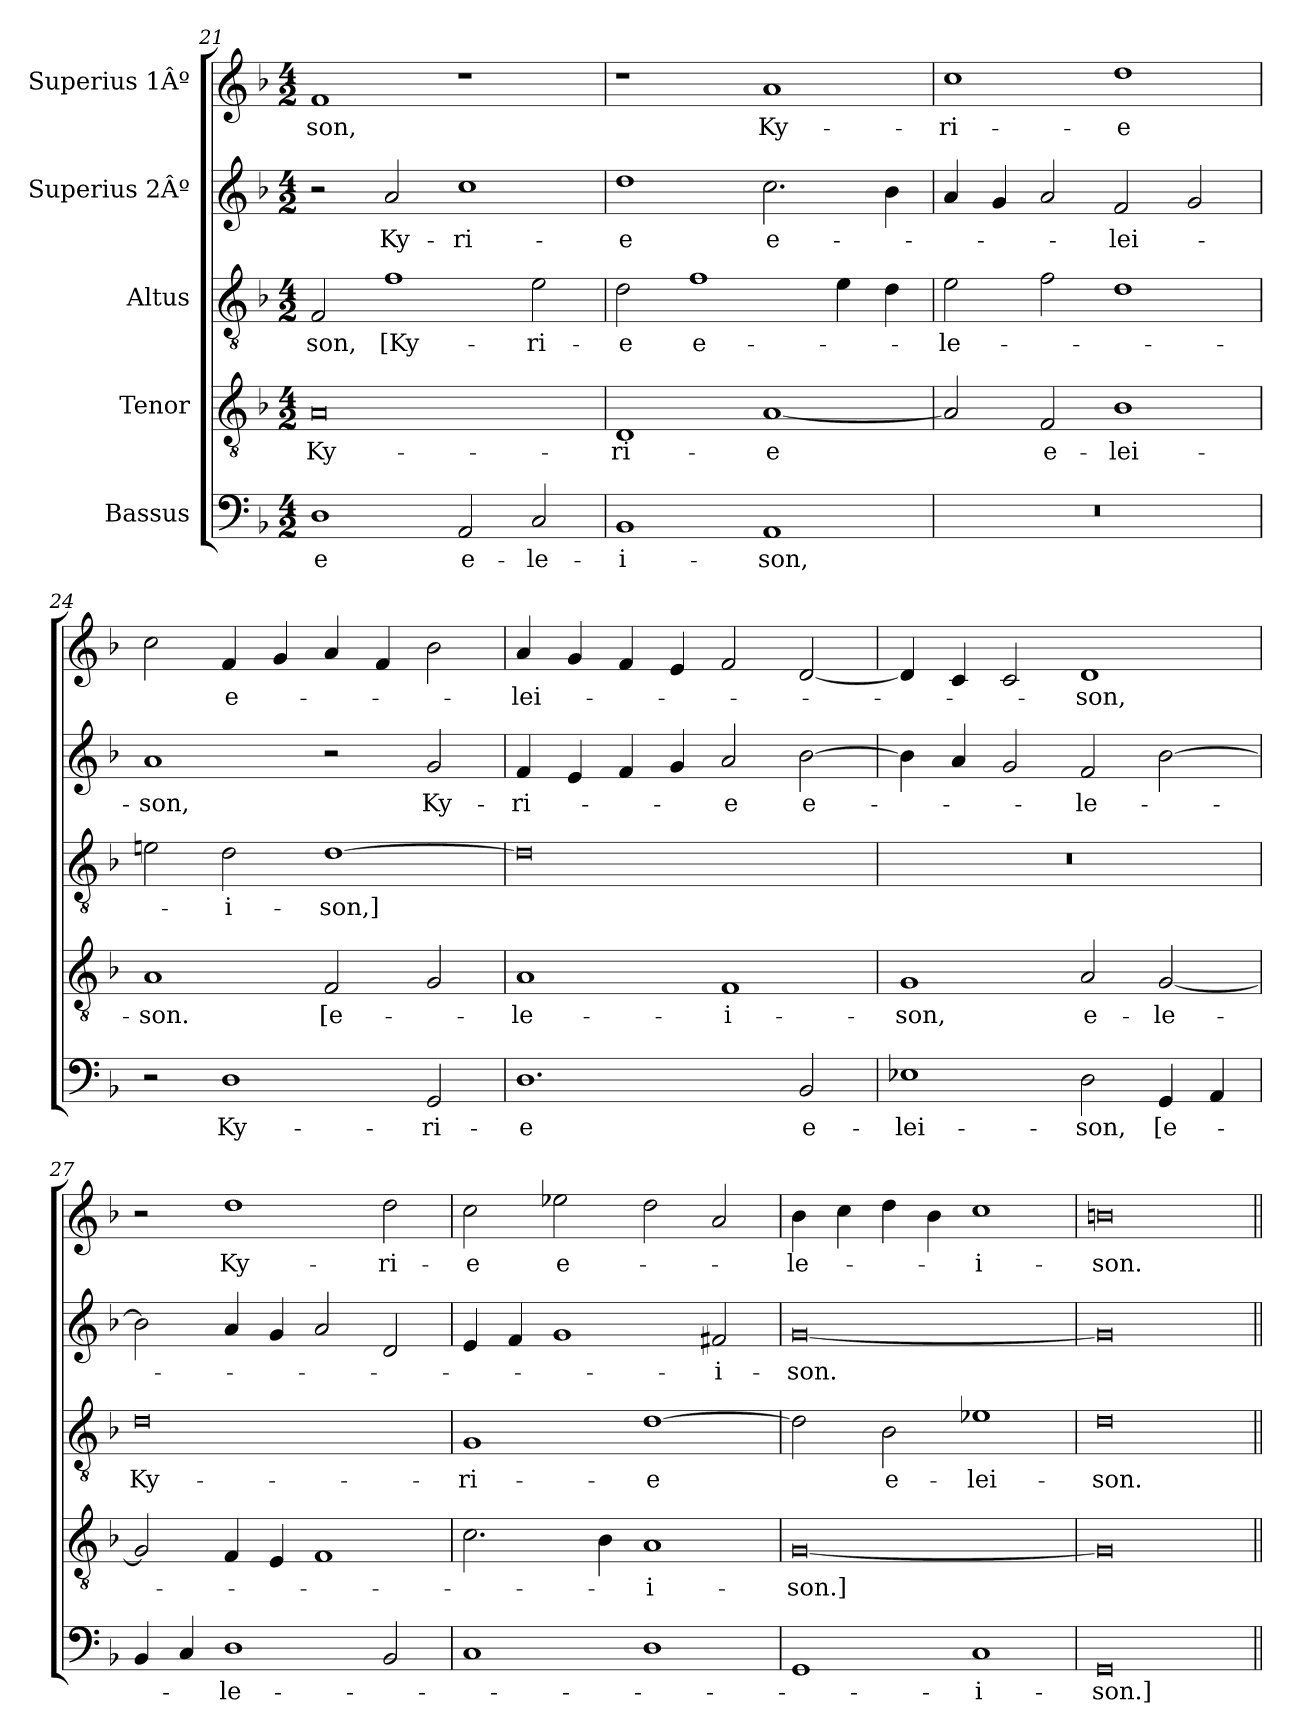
**kern	**text	**kern	**text	**kern	**text	**kern	**text	**kern	**text
*part5	*part5	*part4	*part4	*part3	*part3	*part2	*part2	*part1	*part1
*staff5	*staff5	*staff4	*staff4	*staff3	*staff3	*staff2	*staff2	*staff1	*staff1
*I"Bassus	*	*I"Tenor	*	*I"Altus	*	*I"Superius 2Âº	*	*I"Superius 1Âº	*
*clefF4	*	*clefGv2	*	*clefGv2	*	*clefG2	*	*clefG2	*
*k[b-]	*	*k[b-]	*	*k[b-]	*	*k[b-]	*	*k[b-]	*
*M4/2	*	*M4/2	*	*M4/2	*	*M4/2	*	*M4/2	*
=21	=21	=21	=21	=21	=21	=21	=21	=21	=21
1D\	-e	0A/	Ky-	2F/	-son,	2r	.	1f/	-son,
.	.	.	.	1f\	[Ky-	2a/	Ky-	.	.
2AA/	e-	.	.	.	.	1cc\	-ri-	1r	.
2C/	-le-	.	.	2e\	-ri-	.	.	.	.
=22	=22	=22	=22	=22	=22	=22	=22	=22	=22
1BB-/	-i-	1D/	-ri-	2d\	-e	1dd\	-e	1r	.
.	.	.	.	1f\	e-	.	.	.	.
1AA/	-son,	[1A/	-e	.	.	2.cc\	e-	1a/	Ky-
.	.	.	.	4e\	.	.	.	.	.
.	.	.	.	4d\	.	4b-\	.	.	.
=23	=23	=23	=23	=23	=23	=23	=23	=23	=23
0r	.	2A/]	.	2e\	-le-	4a/	.	1cc\	-ri-
.	.	.	.	.	.	4g/	.	.	.
.	.	2F/	e-	2f\	.	2a/	.	.	.
.	.	1B-\	-lei-	1d\	.	2f/	-lei-	1dd\	-e
.	.	.	.	.	.	2g/	.	.	.
=24	=24	=24	=24	=24	=24	=24	=24	=24	=24
2r	.	1A/	-son.	2en\	.	1a/	-son,	2cc\	.
1D\	Ky-	.	.	2d\	-i-	.	.	4f/	e-
.	.	.	.	.	.	.	.	4g/	.
.	.	2F/	[e-	[1d\	-son,]	2r	.	4a/	.
.	.	.	.	.	.	.	.	4f/	.
2GG/	-ri-	2G/	.	.	.	2g/	Ky-	2b-\	.
=25	=25	=25	=25	=25	=25	=25	=25	=25	=25
1.D\	-e	1A/	-le-	0d\]	.	4f/	-ri-	4a/	-lei-
.	.	.	.	.	.	4e/	.	4g/	.
.	.	.	.	.	.	4f/	.	4f/	.
.	.	.	.	.	.	4g/	.	4e/	.
.	.	1F/	-i-	.	.	2a/	-e	2f/	.
2BB-/	e-	.	.	.	.	[2b-\	e-	[2d/	.
=26	=26	=26	=26	=26	=26	=26	=26	=26	=26
1E-X\	-lei-	1G/	-son,	0r	.	4b-\]	.	4d/]	.
.	.	.	.	.	.	4a/	.	4c/	.
.	.	.	.	.	.	2g/	.	2c/	.
2D\	-son,	2A/	e-	.	.	2f/	-le-	1d/	-son,
4GG/	[e-	[2G/	-le-	.	.	[2b-\	.	.	.
4AA/	.	.	.	.	.	.	.	.	.
=27	=27	=27	=27	=27	=27	=27	=27	=27	=27
4BB-/	.	2G/]	.	0d\	Ky-	2b-\]	.	2r	.
4C/	.	.	.	.	.	.	.	.	.
1D\	-le-	4F/	.	.	.	4a/	.	1dd\	Ky-
.	.	4E/	.	.	.	4g/	.	.	.
.	.	1F/	.	.	.	2a/	.	.	.
2BB-/	.	.	.	.	.	2d/	.	2dd\	-ri-
=28	=28	=28	=28	=28	=28	=28	=28	=28	=28
1C/	.	2.c\	.	1G/	-ri-	4e/	.	2cc\	-e
.	.	.	.	.	.	4f/	.	.	.
.	.	.	.	.	.	1g/	.	2ee-X\	e-
.	.	4B-\	.	.	.	.	.	.	.
1D\	.	1A/	-i-	[1d\	-e	.	.	2dd\	.
.	.	.	.	.	.	2f#X/	-i-	2a/	.
=29	=29	=29	=29	=29	=29	=29	=29	=29	=29
1GG/	.	[0G/	-son.]	2d\]	.	[0g/	-son.	4b-\	-le-
.	.	.	.	.	.	.	.	4cc\	.
.	.	.	.	2B-\	e-	.	.	4dd\	.
.	.	.	.	.	.	.	.	4b-\	.
1C/	-i-	.	.	1e-X\	-lei-	.	.	1cc\	-i-
=30	=30	=30	=30	=30	=30	=30	=30	=30	=30
0GG/	-son.]	0G/]	.	0d\	-son.	0g/]	.	0bn\	-son.
=||	=||	=||	=||	=||	=||	=||	=||	=||	=||
*-	*-	*-	*-	*-	*-	*-	*-	*-	*-
